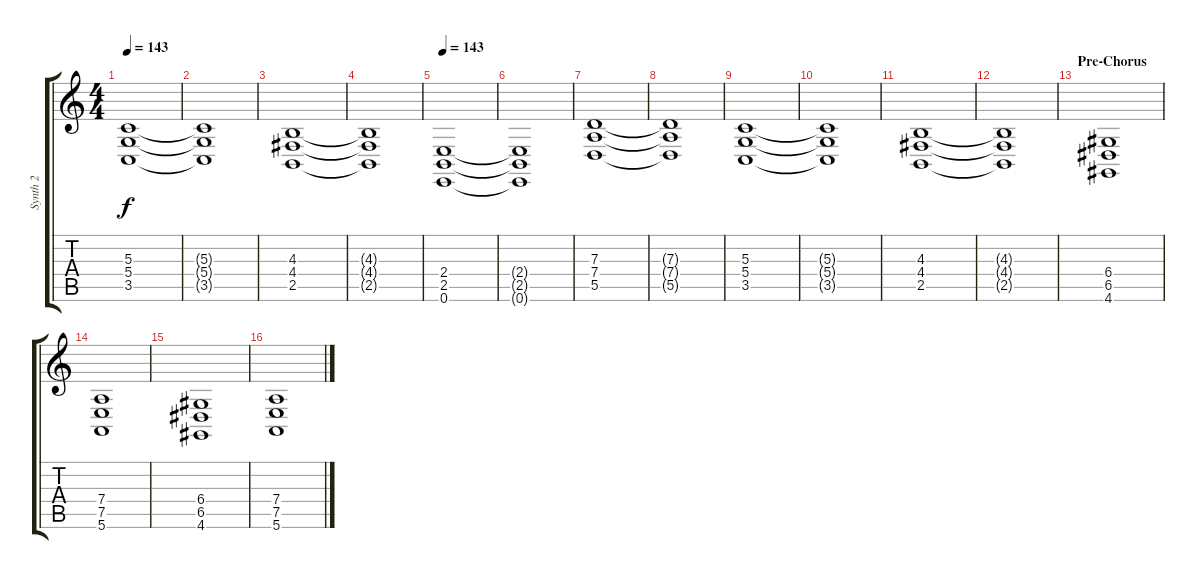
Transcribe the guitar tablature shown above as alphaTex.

\track ("Synth 2" "Synth 2") {instrument synthstrings1}
\staff {score tabs}
\tuning (E4 B3 G3 D3 A2 E2) {hide}
\ts (4 4)
\tempo 143
\clef g2
\ks c
(5.3 5.4 3.5).1{dy f} |
(5.3{t} 5.4{t} 3.5{t}).1 |
(4.3 4.4 2.5).1 |
(4.3{t} 4.4{t} 2.5{t}).1 |
\tempo 143
(2.4 2.5 0.6).1 |
(2.4{t} 2.5{t} 0.6{t}).1 |
(7.3 7.4 5.5).1 |
(7.3{t} 7.4{t} 5.5{t}).1 |
(5.3 5.4 3.5).1 |
(5.3{t} 5.4{t} 3.5{t}).1 |
(4.3 4.4 2.5).1 |
(4.3{t} 4.4{t} 2.5{t}).1 |
\section ("" "Pre-Chorus")
(6.4 6.5 4.6).1 |
(7.4 7.5 5.6).1 |
(6.4 6.5 4.6).1 |
(7.4 7.5 5.6).1
